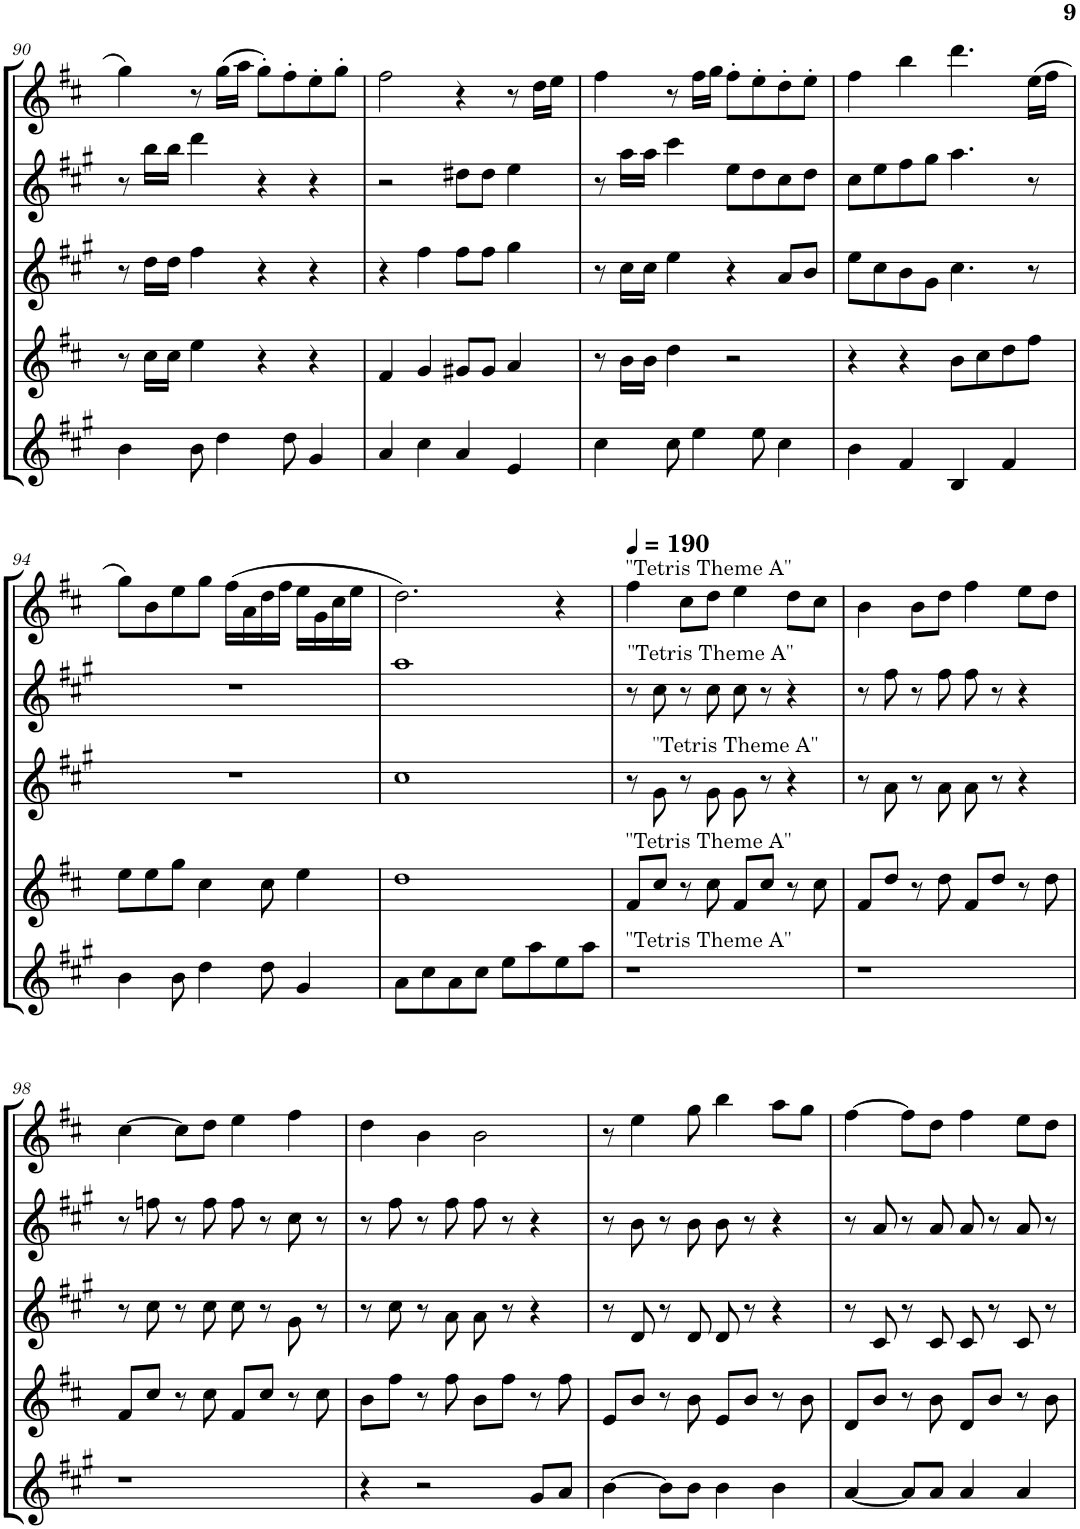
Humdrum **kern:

**kern	**kern	**kern	**kern	**kern
*part5	*part4	*part3	*part2	*part1
*staff5	*staff4	*staff3	*staff2	*staff1
*I"Baritone Saxophone	*I"Tenor Saxophone	*I"Alto Saxophone	*I"Alto Saxophone	*I"Soprano Saxophone
*I'Bar Sax	*I'T Sax	*I'A Sax	*I'A Sax	*I'S Sax
!!LO:PB:g=z
*clefG2	*clefG2	*clefG2	*clefG2	*clefG2
*Trd12c21	*Trd8c14	*Trd5c9	*Trd5c9	*Trd1c2
*k[f#c#g#]	*k[f#c#]	*k[f#c#g#]	*k[f#c#g#]	*k[f#c#]
*M4/4	*M4/4	*M4/4	*M4/4	*M4/4
=90	=90	=90	=90	=90
4b\	8r	8r	8r	4gg\
.	16cc#\LL	16dd\LL	16bb\LL	.
.	16cc#\JJ	16dd\JJ	16bb\JJ	.
8b\	4ee\	4ff#\	4ddd\	8r
4dd\	.	.	.	(16gg\LL
.	.	.	.	16aa\JJ
.	4r	4r	4r	8gg'\L)
8dd\	.	.	.	8ff#'\
4g#/	4r	4r	4r	8ee'\
.	.	.	.	8gg'\J
=91	=91	=91	=91	=91
4a/	4f#/	4r	2r	2ff#\
4cc#\	4g/	4ff#\	.	.
4a/	8g#X/L	8ff#\L	8dd#X\L	4r
.	8g#/J	8ff#\J	8dd#\J	.
4e/	4a/	4gg#\	4ee\	8r
.	.	.	.	16dd\LL
.	.	.	.	16ee\JJ
=92	=92	=92	=92	=92
4cc#\	8r	8r	8r	4ff#\
.	16b\LL	16cc#\LL	16aa\LL	.
.	16b\JJ	16cc#\JJ	16aa\JJ	.
8cc#\	4dd\	4ee\	4ccc#\	8r
4ee\	.	.	.	16ff#\LL
.	.	.	.	16gg\JJ
.	2r	4r	8ee\L	8ff#'\L
8ee\	.	.	8dd\	8ee'\
4cc#\	.	8a/L	8cc#\	8dd'\
.	.	8b/J	8dd\J	8ee'\J
=93	=93	=93	=93	=93
4b\	4r	8ee\L	8cc#\L	4ff#\
.	.	8cc#\	8ee\	.
4f#/	4r	8b\	8ff#\	4bb\
.	.	8g#\J	8gg#\J	.
4B/	8b\L	4.cc#\	4.aa\	4.ddd\
.	8cc#\	.	.	.
4f#/	8dd\	.	.	.
.	8ff#\J	8r	8r	(16ee\LL
.	.	.	.	16ff#\JJ
!!LO:LB:g=z
=94	=94	=94	=94	=94
4b\	8ee\L	1r	1r	8gg\L)
.	8ee\	.	.	8b\
8b\	8gg\J	.	.	8ee\
4dd\	4cc#\	.	.	8gg\J
.	.	.	.	(16ff#\LL
.	.	.	.	16a\
8dd\	8cc#\	.	.	16dd\
.	.	.	.	16ff#\JJ
4g#/	4ee\	.	.	16ee\LL
.	.	.	.	16g\
.	.	.	.	16cc#\
.	.	.	.	16ee\JJ
=95	=95	=95	=95	=95
8a\L	1dd	1cc#	1aa	2.dd\)
8cc#\	.	.	.	.
8a\	.	.	.	.
8cc#\J	.	.	.	.
8ee\L	.	.	.	.
8aa\	.	.	.	.
8ee\	.	.	.	4r
8aa\J	.	.	.	.
=96	=96	=96	=96	=96
*	*	*	*	*MM190
!	!	!	!	!LO:TX:a:t="Tetris Theme A"
!	!LO:TX:a:t="Tetris Theme A"	!	!	!
!LO:TX:a:t="Tetris Theme A"	!	!	!	!
1r	8f#/L	8r	8r	4ff#\
!	!	!	!LO:TX:a:t="Tetris Theme A"	!
!	!	!LO:TX:a:t="Tetris Theme A"	!	!
.	8cc#/J	8g#\	8cc#\	.
.	8r	8r	8r	8cc#\L
.	8cc#\	8g#\	8cc#\	8dd\J
.	8f#/L	8g#\	8cc#\	4ee\
.	8cc#/J	8r	8r	.
.	8r	4r	4r	8dd\L
.	8cc#\	.	.	8cc#\J
=97	=97	=97	=97	=97
1r	8f#/L	8r	8r	4b\
.	8dd/J	8a\	8ff#\	.
.	8r	8r	8r	8b\L
.	8dd\	8a\	8ff#\	8dd\J
.	8f#/L	8a\	8ff#\	4ff#\
.	8dd/J	8r	8r	.
.	8r	4r	4r	8ee\L
.	8dd\	.	.	8dd\J
!!LO:LB:g=z
=98	=98	=98	=98	=98
1r	8f#/L	8r	8r	[4cc#\
.	8cc#/J	8cc#\	8ffn\	.
.	8r	8r	8r	8cc#\L]
.	8cc#\	8cc#\	8ff\	8dd\J
.	8f#/L	8cc#\	8ff\	4ee\
.	8cc#/J	8r	8r	.
.	8r	8g#\	8cc#\	4ff#\
.	8cc#\	8r	8r	.
=99	=99	=99	=99	=99
4r	8b\L	8r	8r	4dd\
.	8ff#\J	8cc#\	8ff#\	.
2r	8r	8r	8r	4b\
.	8ff#\	8a\	8ff#\	.
.	8b\L	8a\	8ff#\	2b\
.	8ff#\J	8r	8r	.
8g#/L	8r	4r	4r	.
8a/J	8ff#\	.	.	.
=100	=100	=100	=100	=100
[4b\	8e/L	8r	8r	8r
.	8b/J	8d/	8b\	4ee\
8b\L]	8r	8r	8r	.
8b\J	8b\	8d/	8b\	8gg\
4b\	8e/L	8d/	8b\	4bb\
.	8b/J	8r	8r	.
4b\	8r	4r	4r	8aa\L
.	8b\	.	.	8gg\J
=101	=101	=101	=101	=101
[4a/	8d/L	8r	8r	[4ff#\
.	8b/J	8c#/	8a/	.
8a/L]	8r	8r	8r	8ff#\L]
8a/J	8b\	8c#/	8a/	8dd\J
4a/	8d/L	8c#/	8a/	4ff#\
.	8b/J	8r	8r	.
4a/	8r	8c#/	8a/	8ee\L
.	8b\	8r	8r	8dd\J
=	=	=	=	=
*-	*-	*-	*-	*-
